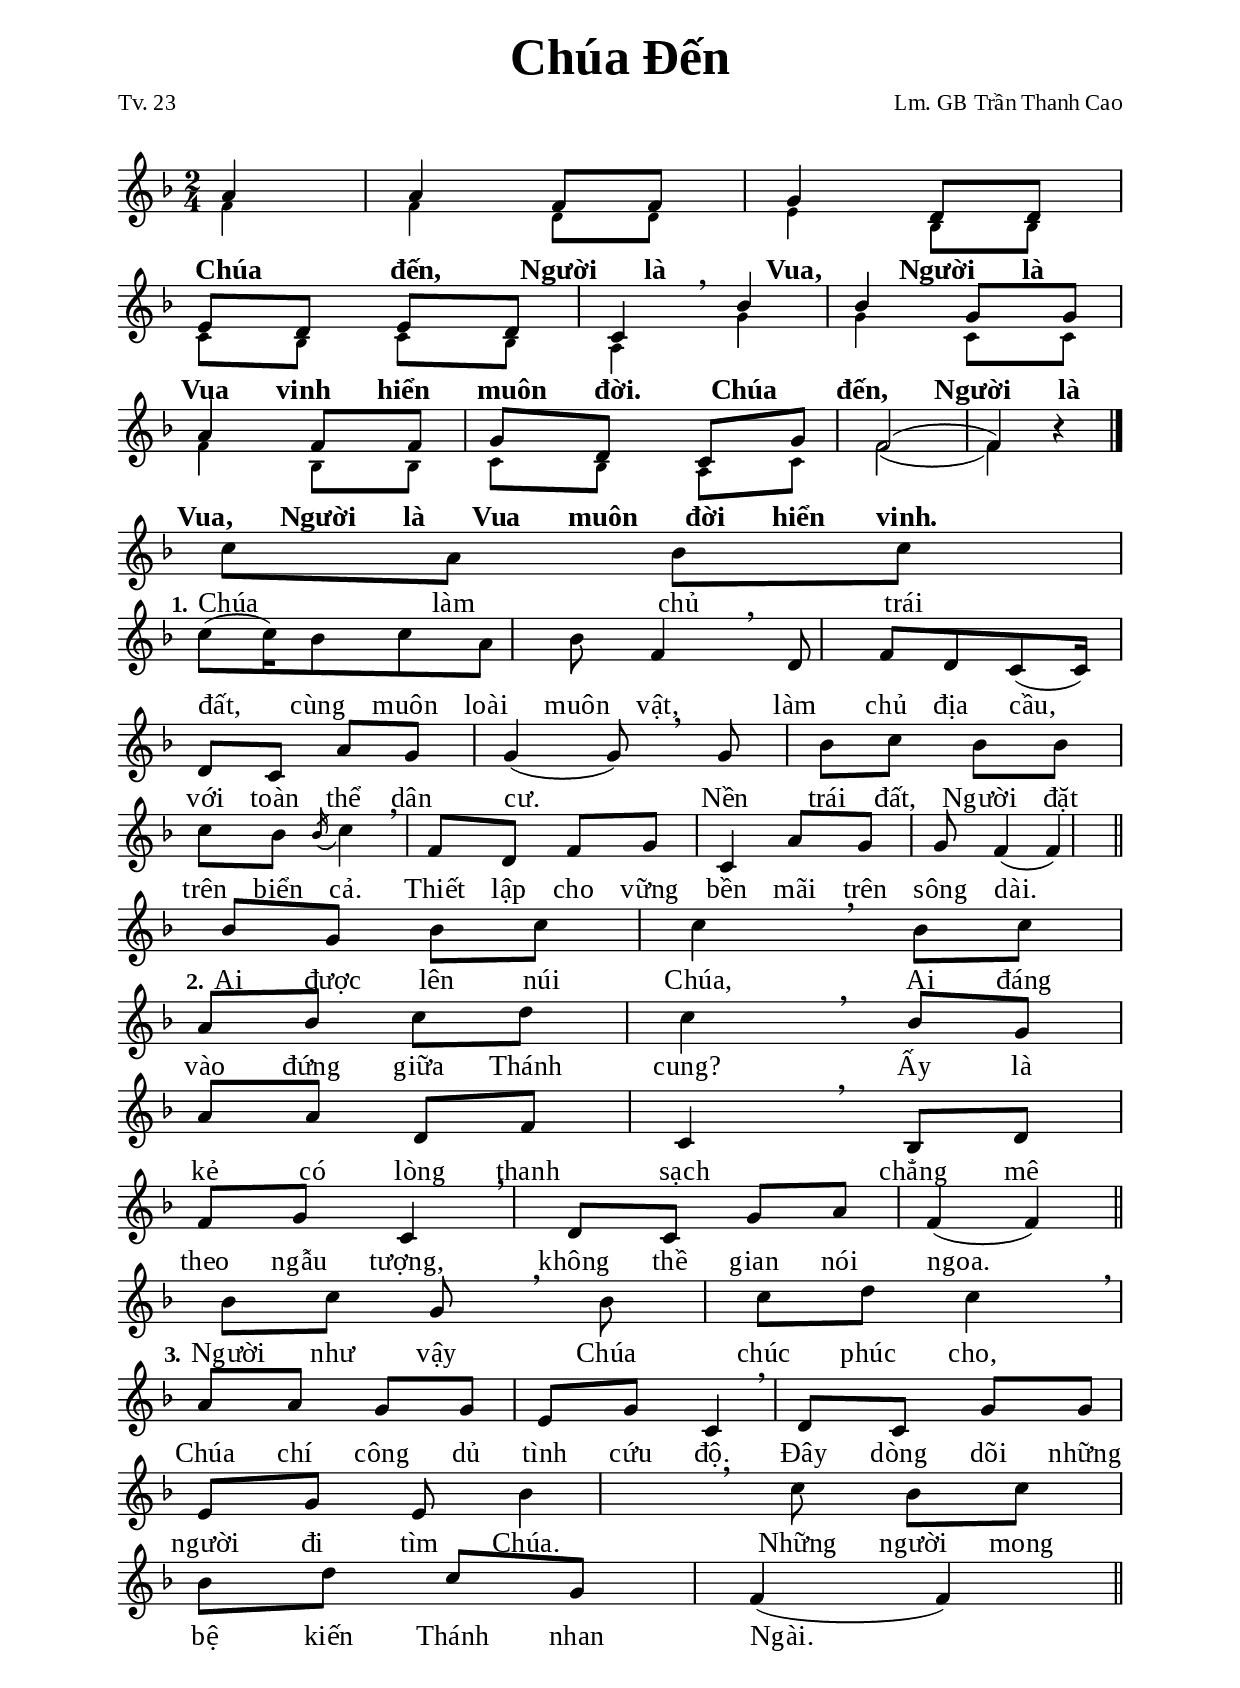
% Cài đặt chung
\version "2.22.1"
\include "english.ly"

\header {
  title = \markup { \fontsize #3 "Chúa Đến" }
  poet = "Tv. 23"
  composer = "Lm. GB Trần Thanh Cao"
  arranger = " "
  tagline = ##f
}

\paper {
  #(set-paper-size "a4")
  top-margin = 10\mm
  bottom-margin = 10\mm
  left-margin = 20\mm
  right-margin = 20\mm
  indent = #0
  #(define fonts
    (make-pango-font-tree
      "Liberation Serif"
      "Liberation Serif"
      "Liberation Serif"
      (/ 20 20)))
  page-count = #1
  system-system-spacing = #'((basic-distance . 12))
  score-system-spacing = #'((basic-distance . 12))
}

% Nhạc điệp khúc
nhacDiepKhucSop= \relative c'' {
  \partial 4 a4 |
  a4 f8 f |
  g4 d8 d |
  e d e d |
  c4 \breathe bf' |
  bf g8 g |
  a4 f8 f |
  g d c g' |
  f2 ( |
  f4) r \bar "|."
}

nhacDiepKhucBass= \relative c' {
  \partial 4 f4 |
  f d8 d |
  e4 bf8 bf |
  c bf c bf |
  a4 g' |
  g c,8 c |
  f4 bf,8 bf |
  c bf a c |
  f2 ( |
  f4) r
}

% Nhạc phiên khúc
nhacPhienKhucMot = \relative c'' {
  c8 a bf c c (c16) bf8 c a bf f4 \breathe
  d8 f d c (c16) d8 c a' g g4 (g8) \breathe
  g8 bf c bf bf c bf \acciaccatura bf16 c4 \breathe
  f,8 d f g c,4 a'8 g g f4 (f) \bar "||"
}

nhacPhienKhucHai = \relative c'' {
  bf8 g bf c c4 \breathe
  bf8 c a bf c d c4 \breathe
  bf8 g a a d, f c4 \breathe
  bf8 d f g c,4 \breathe
  d8 c g' a f4 (f) \bar "||"
}

nhacPhienKhucBa = \relative c'' {
  bf8 c g \breathe
  bf c d c4 \breathe
  a8 a g g e g c,4 \breathe
  d8 c g' g e g e bf'4 \breathe
  c8 bf c bf d c g f4 (f) \bar "||"
}

% Lời điệp khúc
loiDiepKhuc = \lyricmode {
  Chúa đến, Người là Vua,
  Người là Vua vinh hiển muôn đời.
  Chúa đến, Người là Vua,
  Người là Vua muôn đời hiển vinh.
}

% Lời phiên khúc
loiPhienKhucMot = \lyricmode {
  \set stanza = #"1."
  Chúa làm chủ trái đất, cùng muôn loài muôn vật,
  làm chủ địa cầu, với toàn thể dân cư.
  Nền trái đất, Người đặt trên biển cả.
  Thiết lập cho vững bền mãi trên sông dài.
}

loiPhienKhucHai = \lyricmode {
  \set stanza = #"2."
  Ai được lên núi Chúa,
  Ai đáng vào đứng giữa Thánh cung?
  Ấy là kẻ có lòng thanh sạch chẳng mê theo ngẫu tượng,
  không thề gian nói ngoa.
}

loiPhienKhucBa = \lyricmode {
  \set stanza = #"3."
  Người như vậy Chúa chúc phúc cho,
  Chúa chí công dủ tình cứu độ.
  Đây dòng dõi những người đi tìm Chúa.
  Những người mong bệ kiến Thánh nhan Ngài.
}

% Dàn trang
\score {
  \new ChoirStaff <<
    \new Staff = diepKhuc \with {
        \consists "Merge_rests_engraver"
        %\magnifyStaff #(magstep +1)
      }
      <<
      \new Voice = beSop {
        \voiceOne \key f \major \time 2/4 \nhacDiepKhucSop
      }
      \new Voice = beBas {
        \override NoteHead.font-size = #-2
        \voiceTwo \key f \major \time 2/4 \nhacDiepKhucBass
      }
    >>
    \new Lyrics \lyricsto beSop \loiDiepKhuc
  >>
  \layout {
    \override Lyrics.LyricText.font-series = #'bold
    \override Lyrics.LyricText.font-size = #+2
    \override Lyrics.LyricSpace.minimum-distance = #4.5
    \override Score.BarNumber.break-visibility = ##(#f #f #f)
    \override Score.SpacingSpanner.uniform-stretching = ##t
  }
}

\score {
  \new ChoirStaff <<
    \new Staff = phienKhuc \with {
        %\magnifyStaff #(magstep +1)
      }
      <<
      \new Voice = beSop {
        \key f \major \time 2/4 \nhacPhienKhucMot
      }
    >>
    \new Lyrics \lyricsto beSop \loiPhienKhucMot
  >>
  \layout {
    \override Staff.TimeSignature.transparent = ##t
    \override Lyrics.LyricText.font-size = #+2
    \override Lyrics.LyricSpace.minimum-distance = #2.5
    \override Score.BarNumber.break-visibility = ##(#f #f #f)
    \override Score.SpacingSpanner.uniform-stretching = ##t
    \set Score.barAlways = ##t
    \set Score.defaultBarType = ""
  } 
}

\score {
  \new ChoirStaff <<
    \new Staff = phienKhuc \with {
        %\magnifyStaff #(magstep +1)
      }
      <<
      \new Voice = beSop {
        \key f \major \time 2/4 \nhacPhienKhucHai
      }
    >>
    \new Lyrics \lyricsto beSop \loiPhienKhucHai
  >>
  \layout {
    \override Staff.TimeSignature.transparent = ##t
    \override Lyrics.LyricText.font-size = #+2
    \override Lyrics.LyricSpace.minimum-distance = #4
    \override Score.BarNumber.break-visibility = ##(#f #f #f)
    \override Score.SpacingSpanner.uniform-stretching = ##t
    \set Score.barAlways = ##t
    \set Score.defaultBarType = ""
  } 
}

\score {
  \new ChoirStaff <<
    \new Staff = phienKhuc \with {
        %\magnifyStaff #(magstep +1)
      }
      <<
      \new Voice = beSop {
        \key f \major \time 2/4 \nhacPhienKhucBa
      }
    >>
    \new Lyrics \lyricsto beSop \loiPhienKhucBa
  >>
  \layout {
    \override Staff.TimeSignature.transparent = ##t
    \override Lyrics.LyricText.font-size = #+2
    \override Lyrics.LyricSpace.minimum-distance = #4
    \override Score.BarNumber.break-visibility = ##(#f #f #f)
    \override Score.SpacingSpanner.uniform-stretching = ##t
    \set Score.barAlways = ##t
    \set Score.defaultBarType = ""
  } 
}
